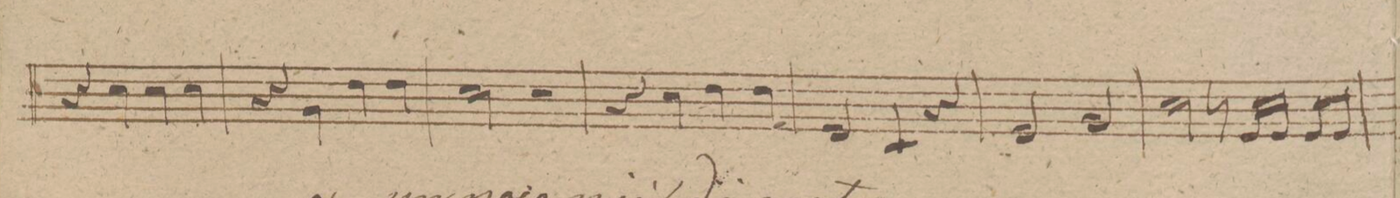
**kern	**dynam
*I"Clarino 2do in E.	*
*clefG2	*
*k[f#c#g#d#]	*
*met(c)	*
*M4/4	*
4r	.
4ee\	.
4ee\	.
4ee\	.
=187	=187
4r	.
4b\	.
4ff#\	.
4ff#\	.
=188	=188
2ee\	.
2r	.
=189	=189
4r	.
4ee\	.
4ff#\	.
4ff#\	.
=190	=190
2g#/	.
4e/	.
4r	.
=191	=191
2g#/	.
2b/	.
=192	=192
2ee\	.
8r	.
16g#/LL	.
16g#/JJ	.
8g#/L	.
8g#/J	.
=193	=193
*-	*-
